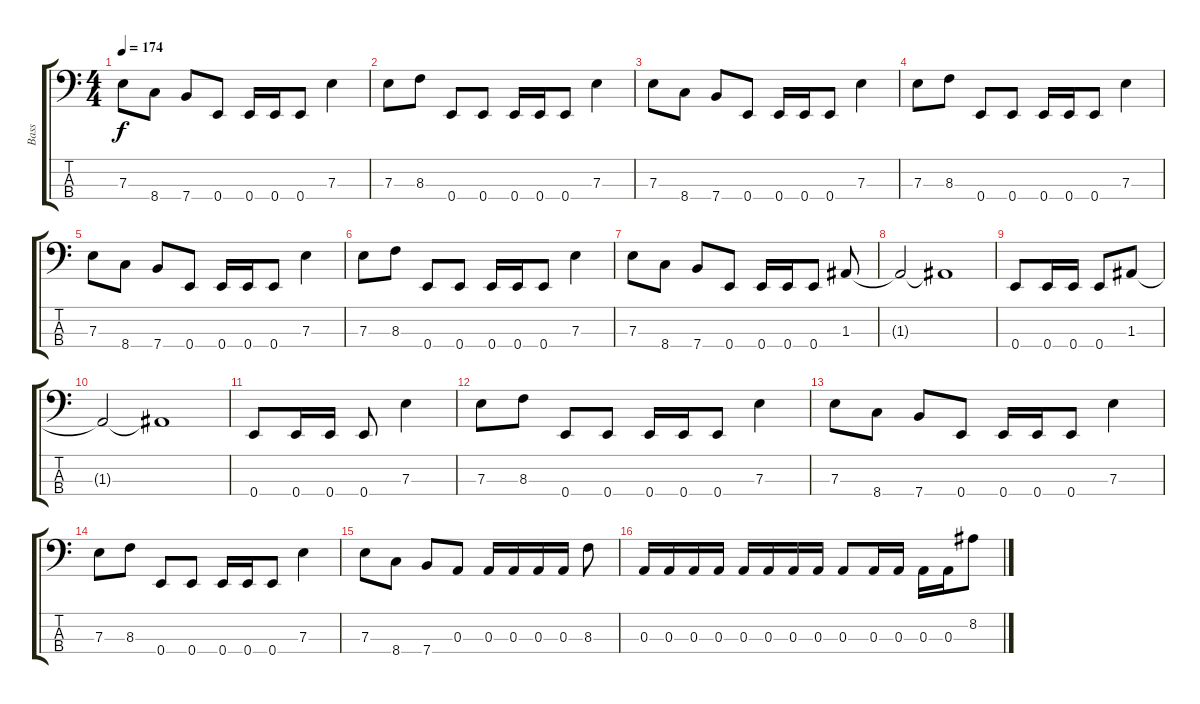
\track ("Bass" "Bass") {instrument electricbassfinger}
\staff {score tabs}
\tuning (G2 D2 A1 E1) {hide}
\ts (4 4)
\tempo 174
\clef f4
\ks c
7.3.8{dy f} 8.4.8 7.4.8 0.4.8 0.4.16 0.4.16 0.4.8 7.3.4 |
7.3.8 8.3.8 0.4.8 0.4.8 0.4.16 0.4.16 0.4.8 7.3.4 |
7.3.8 8.4.8 7.4.8 0.4.8 0.4.16 0.4.16 0.4.8 7.3.4 |
7.3.8 8.3.8 0.4.8 0.4.8 0.4.16 0.4.16 0.4.8 7.3.4 |
7.3.8 8.4.8 7.4.8 0.4.8 0.4.16 0.4.16 0.4.8 7.3.4 |
7.3.8 8.3.8 0.4.8 0.4.8 0.4.16 0.4.16 0.4.8 7.3.4 |
7.3.8 8.4.8 7.4.8 0.4.8 0.4.16 0.4.16 0.4.8 1.3.8 |
1.3{t}.2 1.3{t}.1 |
0.4.8 0.4.16 0.4.16 0.4.8 1.3.8 |
1.3{t}.2 1.3{t}.1 |
0.4.8 0.4.16 0.4.16 0.4.8 7.3.4 |
7.3.8 8.3.8 0.4.8 0.4.8 0.4.16 0.4.16 0.4.8 7.3.4 |
7.3.8 8.4.8 7.4.8 0.4.8 0.4.16 0.4.16 0.4.8 7.3.4 |
7.3.8 8.3.8 0.4.8 0.4.8 0.4.16 0.4.16 0.4.8 7.3.4 |
7.3.8 8.4.8 7.4.8 0.3.8 0.3.16 0.3.16 0.3.16 0.3.16 8.3.8 |
0.3.16 0.3.16 0.3.16 0.3.16 0.3.16 0.3.16 0.3.16 0.3.16 0.3.8 0.3.16 0.3.16 0.3.16 0.3.16 8.2.8
